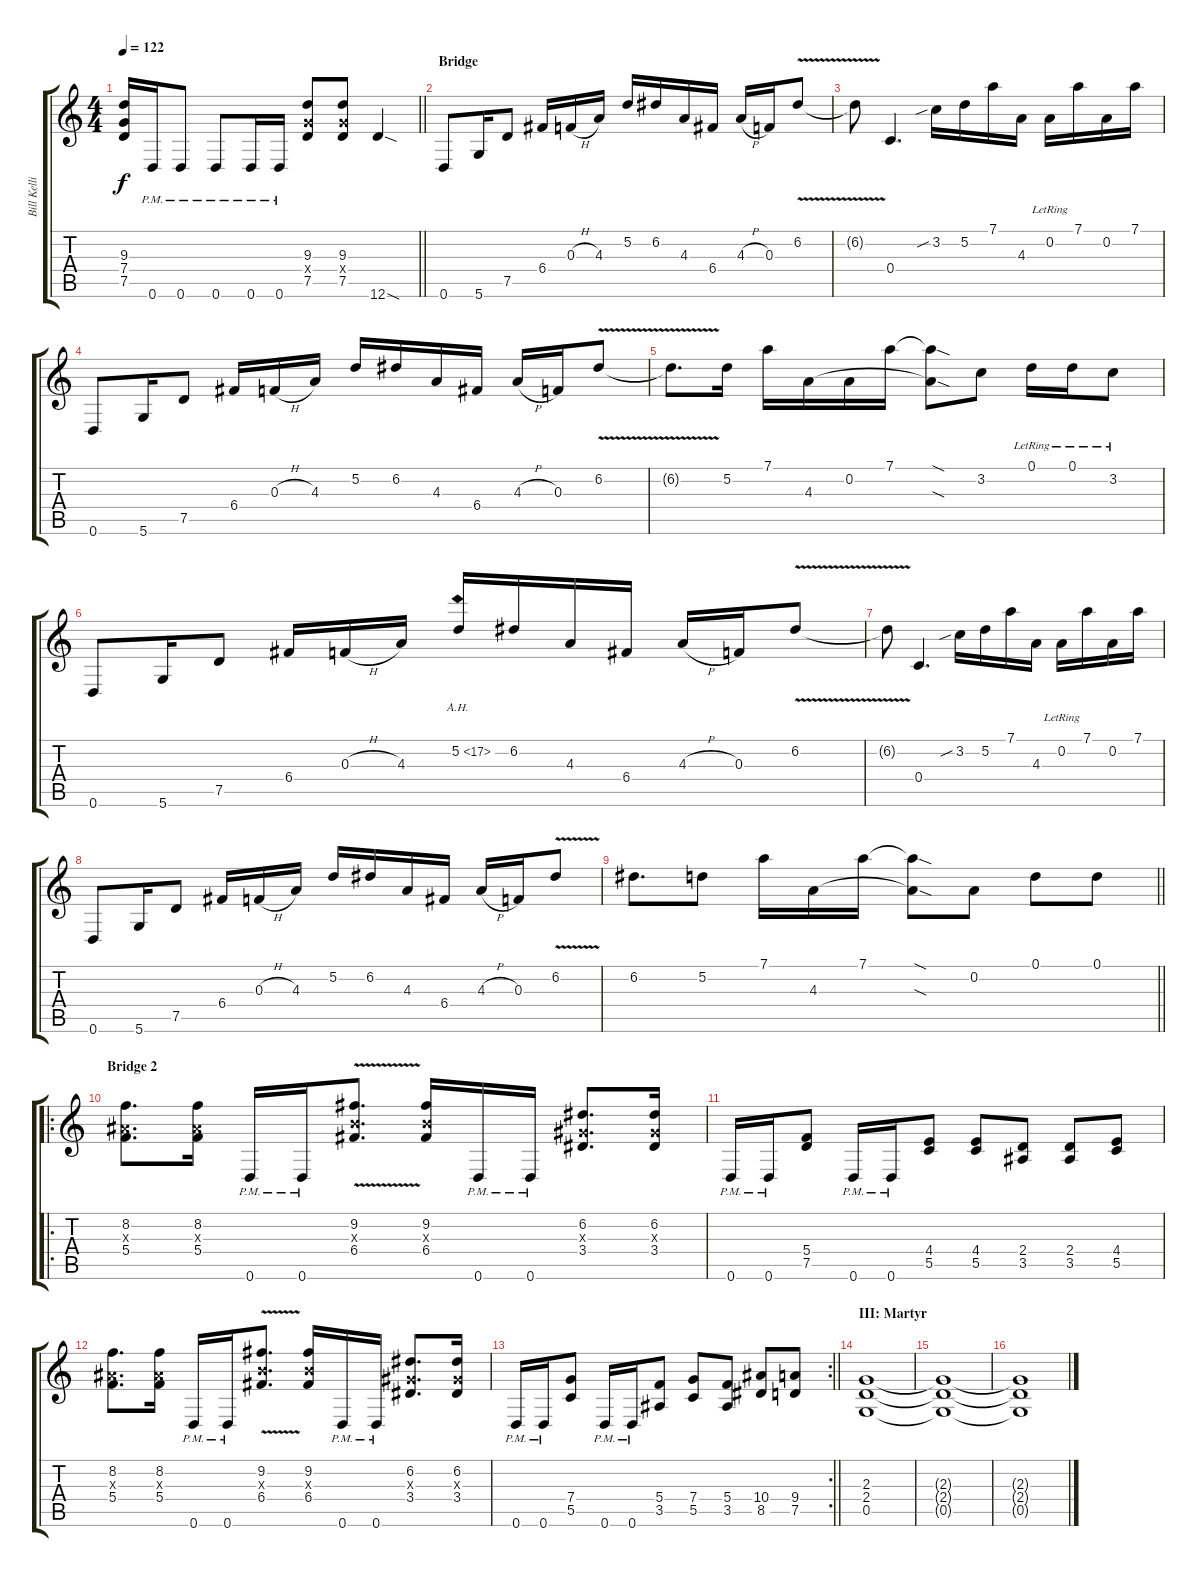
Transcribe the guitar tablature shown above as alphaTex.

\track ("Bill Kelliher" "Bill Kelli") {instrument overdrivenguitar}
\staff {score tabs}
\tuning (D4 A3 F3 C3 G2 D2) {hide}
\ts (4 4)
\tempo 122
\clef g2
\barLineRight lightlight
\ks c
(9.3{t} 7.4{t} 7.5{t}).16{dy f} 0.6{pm}.16 0.6{pm}.8 0.6{pm}.8 0.6{pm}.16 0.6{pm}.16 (9.3 7.4{x} 7.5).8 (9.3 7.4{x} 7.5).8 12.6{sod}.4 |
\section ("" "Bridge")
0.6.8 5.6.16 7.5.8 6.4.16 0.3{h}.16 4.3.16 5.2.16 6.2.16 4.3.16 6.4.16 4.3{h}.16 0.3.16 6.2{v}.8 |
6.2{t}.8 0.4.4{d} 3.2{sib}.16 5.2.16 7.1.16 4.3.16 0.2{lr}.16 7.1.16 0.2.16 7.1.16 |
0.6.8 5.6.16 7.5.8 6.4.16 0.3{h}.16 4.3.16 5.2.16 6.2.16 4.3.16 6.4.16 4.3{h}.16 0.3.16 6.2{v}.8 |
6.2{t}.8{d} 5.2.16 7.1.16 4.3.16 0.2.16 7.1.16 (7.1{sod t} 4.3{sod t}).8 3.2.8 0.1{lr}.16 0.1{lr}.16 3.2{lr}.8 |
0.6.8 5.6.16 7.5.8 6.4.16 0.3{h}.16 4.3.16 5.2{ah 12}.16 6.2.16 4.3.16 6.4.16 4.3{h}.16 0.3.16 6.2{v}.8 |
6.2{t}.8 0.4.4{d} 3.2{sib}.16 5.2.16 7.1.16 4.3.16 0.2{lr}.16 7.1.16 0.2.16 7.1.16 |
0.6.8 5.6.16 7.5.8 6.4.16 0.3{h}.16 4.3.16 5.2.16 6.2.16 4.3.16 6.4.16 4.3{h}.16 0.3.16 6.2{v}.8 |
\barLineRight lightlight
6.2.8{d} 5.2.8 7.1.16 4.3.16 7.1.16 (7.1{sod t} 4.3{sod t}).8 0.2.8 0.1.8 0.1.8 |
\ro
\section ("" "Bridge 2")
(8.2 5.3{x} 5.4).8{d} (8.2 5.3{x} 5.4).16 0.6{pm}.16 0.6{pm}.16 (9.2{v} 6.3{x} 6.4{v}).8{d} (9.2 6.3{x} 6.4).16 0.6{pm}.16 0.6{pm}.16 (6.2 3.3{x} 3.4).8{d} (6.2 3.3{x} 3.4).16 |
0.6{pm}.16 0.6{pm}.16 (5.4 7.5).8 0.6{pm}.16 0.6{pm}.16 (4.4 5.5).8 (4.4 5.5).8 (2.4 3.5).8 (2.4 3.5).8 (4.4 5.5).8 |
(8.2 5.3{x} 5.4).8{d} (8.2 5.3{x} 5.4).16 0.6{pm}.16 0.6{pm}.16 (9.2{v} 6.3{x} 6.4{v}).8{d} (9.2 6.3{x} 6.4).16 0.6{pm}.16 0.6{pm}.16 (6.2 3.3{x} 3.4).8{d} (6.2 3.3{x} 3.4).16 |
\rc 2
\barLineRight lightlight
0.6{pm}.16 0.6{pm}.16 (7.4 5.5).8 0.6{pm}.16 0.6{pm}.16 (5.4 3.5).8 (7.4 5.5).8 (5.4 3.5).8 (10.4 8.5).8 (9.4 7.5).8 |
\section ("" "III: Martyr")
(2.3 2.4 0.5).1 |
(2.3{t} 2.4{t} 0.5{t}).1 |
(2.3{t} 2.4{t} 0.5{t}).1
